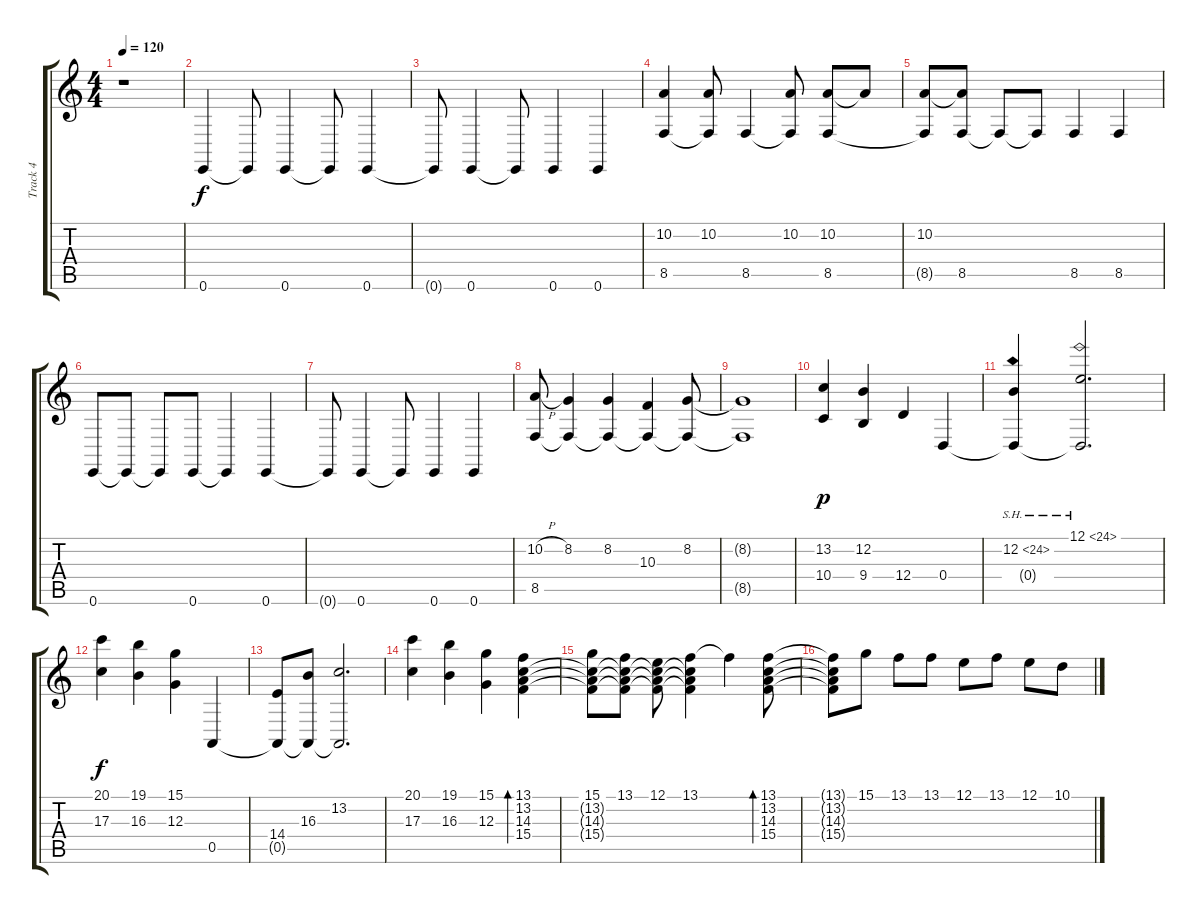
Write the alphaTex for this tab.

\track ("Track 4" "Track 4") {instrument pizzicatostrings}
\staff {score tabs}
\tuning (E4 B3 G3 D3 A2 E2) {hide}
\ts (4 4)
\tempo 120
\clef g2
\ks c
r.1{dy f} |
0.6.4 0.6{t}.8 0.6.4 0.6{t}.8 0.6.4 |
0.6{t}.8 0.6.4 0.6{t}.8 0.6.4 0.6.4 |
(10.2 8.5).4 (10.2 8.5{t}).8 8.5.4 (10.2 8.5{t}).8 (10.2 8.5).8 10.2{t}.8 |
(10.2 8.5{t}).8 (10.2{t} 8.5).8 8.5{t}.8 8.5{t}.8 8.5.4 8.5.4 |
0.6.8 0.6{t}.8 0.6{t}.8 0.6.8 0.6{t}.4 0.6.4 |
0.6{t}.8 0.6.4 0.6{t}.8 0.6.4 0.6.4 |
(10.2{h} 8.5).8 (8.2 8.5{t}).4 (8.2 8.5{t}).4 (10.3 8.5{t}).4 (8.2 8.5{t}).8 |
(8.2{t} 8.5{t}).1 |
(13.2 10.4).4{dy p} (12.2 9.4).4 12.4.4 0.4.4 |
(12.2{sh 12} 0.4{t}).4 (12.1{sh 12} 0.4{t}).2{d} |
(20.1 17.3).4{dy f} (19.1 16.3).4 (15.1 12.3).4 0.5.4 |
(14.4 0.5{t}).8 (16.3 0.5{t}).8 (13.2 0.5{t}).2{d} |
(20.1 17.3).4 (19.1 16.3).4 (15.1 12.3).4 (13.1 13.2 14.3 15.4).4{bd 480} |
(15.1 13.2{t} 14.3{t} 15.4{t}).8 (13.1 13.2{t} 14.3{t} 15.4{t}).8 (12.1 13.2{t} 14.3{t} 15.4{t}).8 (13.1 13.2{t} 14.3{t} 15.4{t}).4 13.1{t}.4 (13.1 13.2 14.3 15.4).8{bd 480} |
(13.1{t} 13.2{t} 14.3{t} 15.4{t}).8 15.1.8 13.1.8 13.1.8 12.1.8 13.1.8 12.1.8 10.1.8
